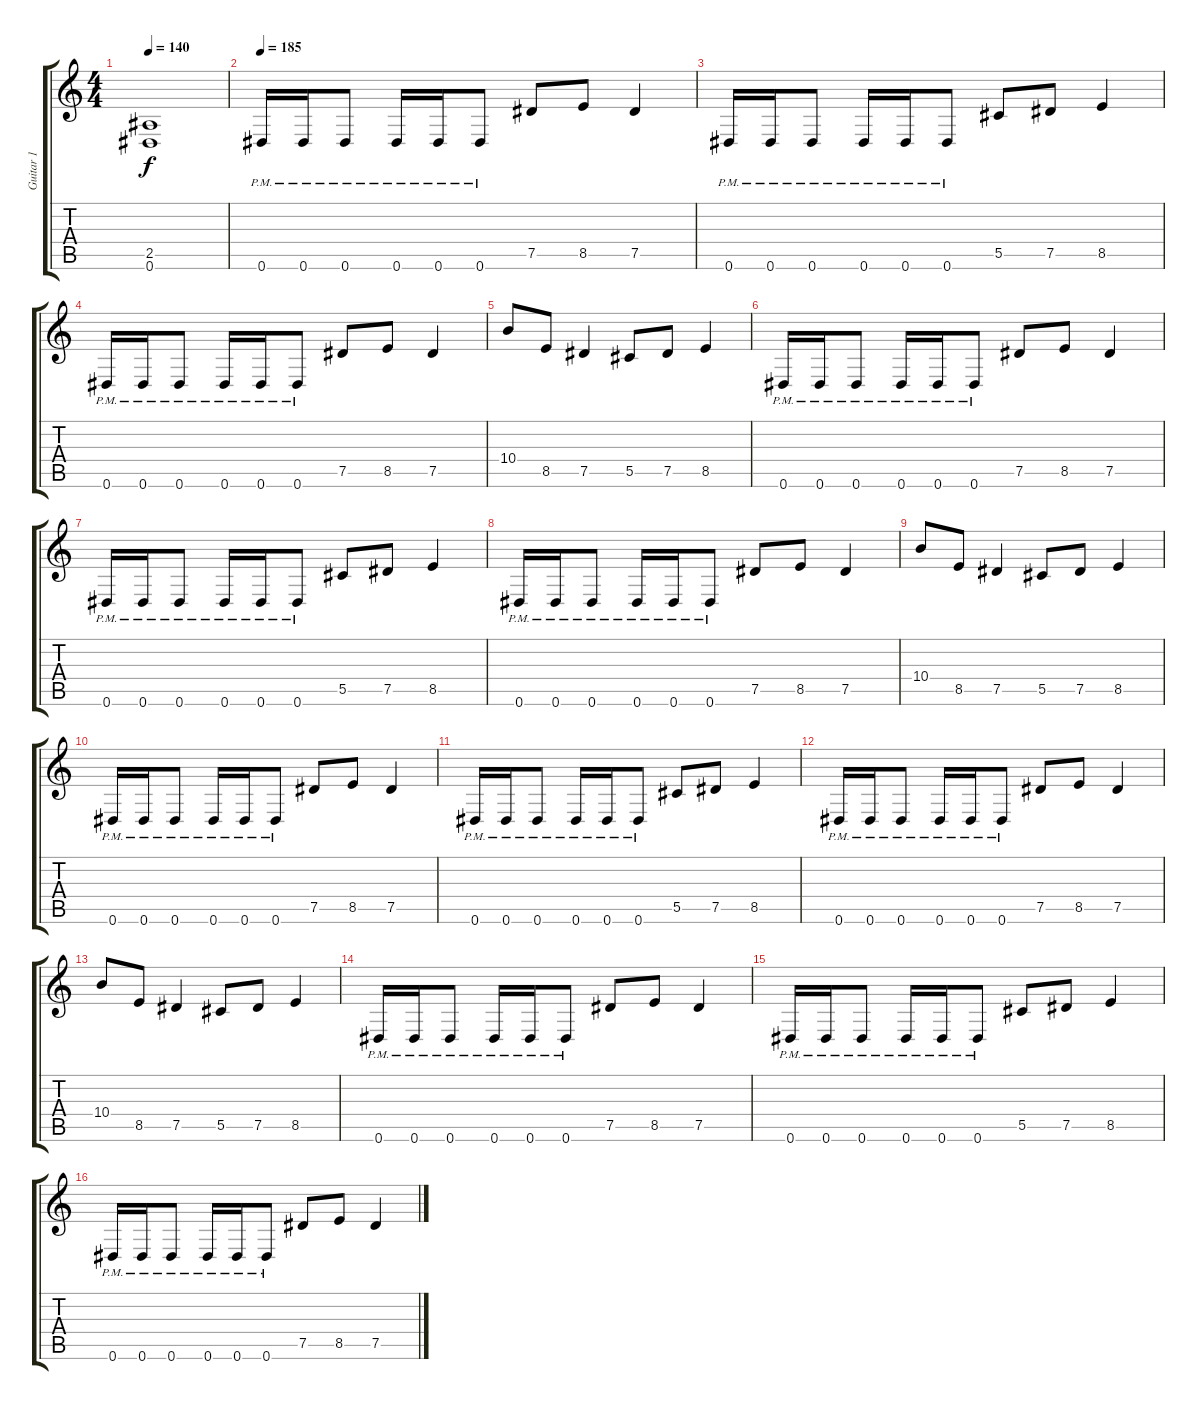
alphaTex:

\track ("Guitar 1" "Guitar 1") {instrument distortionguitar}
\staff {score tabs}
\tuning (Eb4 Bb3 Gb3 Db3 Ab2 Eb2) {hide}
\ts (4 4)
\tempo 140
\clef g2
\ks c
(2.5{t} 0.6{t}).1{dy f} |
\tempo 185
0.6{pm}.16 0.6{pm}.16 0.6{pm}.8 0.6{pm}.16 0.6{pm}.16 0.6{pm}.8 7.5.8 8.5.8 7.5.4 |
0.6{pm}.16 0.6{pm}.16 0.6{pm}.8 0.6{pm}.16 0.6{pm}.16 0.6{pm}.8 5.5.8 7.5.8 8.5.4 |
0.6{pm}.16 0.6{pm}.16 0.6{pm}.8 0.6{pm}.16 0.6{pm}.16 0.6{pm}.8 7.5.8 8.5.8 7.5.4 |
10.4.8 8.5.8 7.5.4 5.5.8 7.5.8 8.5.4 |
0.6{pm}.16 0.6{pm}.16 0.6{pm}.8 0.6{pm}.16 0.6{pm}.16 0.6{pm}.8 7.5.8 8.5.8 7.5.4 |
0.6{pm}.16 0.6{pm}.16 0.6{pm}.8 0.6{pm}.16 0.6{pm}.16 0.6{pm}.8 5.5.8 7.5.8 8.5.4 |
0.6{pm}.16 0.6{pm}.16 0.6{pm}.8 0.6{pm}.16 0.6{pm}.16 0.6{pm}.8 7.5.8 8.5.8 7.5.4 |
10.4.8 8.5.8 7.5.4 5.5.8 7.5.8 8.5.4 |
0.6{pm}.16 0.6{pm}.16 0.6{pm}.8 0.6{pm}.16 0.6{pm}.16 0.6{pm}.8 7.5.8 8.5.8 7.5.4 |
0.6{pm}.16 0.6{pm}.16 0.6{pm}.8 0.6{pm}.16 0.6{pm}.16 0.6{pm}.8 5.5.8 7.5.8 8.5.4 |
0.6{pm}.16 0.6{pm}.16 0.6{pm}.8 0.6{pm}.16 0.6{pm}.16 0.6{pm}.8 7.5.8 8.5.8 7.5.4 |
10.4.8 8.5.8 7.5.4 5.5.8 7.5.8 8.5.4 |
0.6{pm}.16 0.6{pm}.16 0.6{pm}.8 0.6{pm}.16 0.6{pm}.16 0.6{pm}.8 7.5.8 8.5.8 7.5.4 |
0.6{pm}.16 0.6{pm}.16 0.6{pm}.8 0.6{pm}.16 0.6{pm}.16 0.6{pm}.8 5.5.8 7.5.8 8.5.4 |
0.6{pm}.16 0.6{pm}.16 0.6{pm}.8 0.6{pm}.16 0.6{pm}.16 0.6{pm}.8 7.5.8 8.5.8 7.5.4
